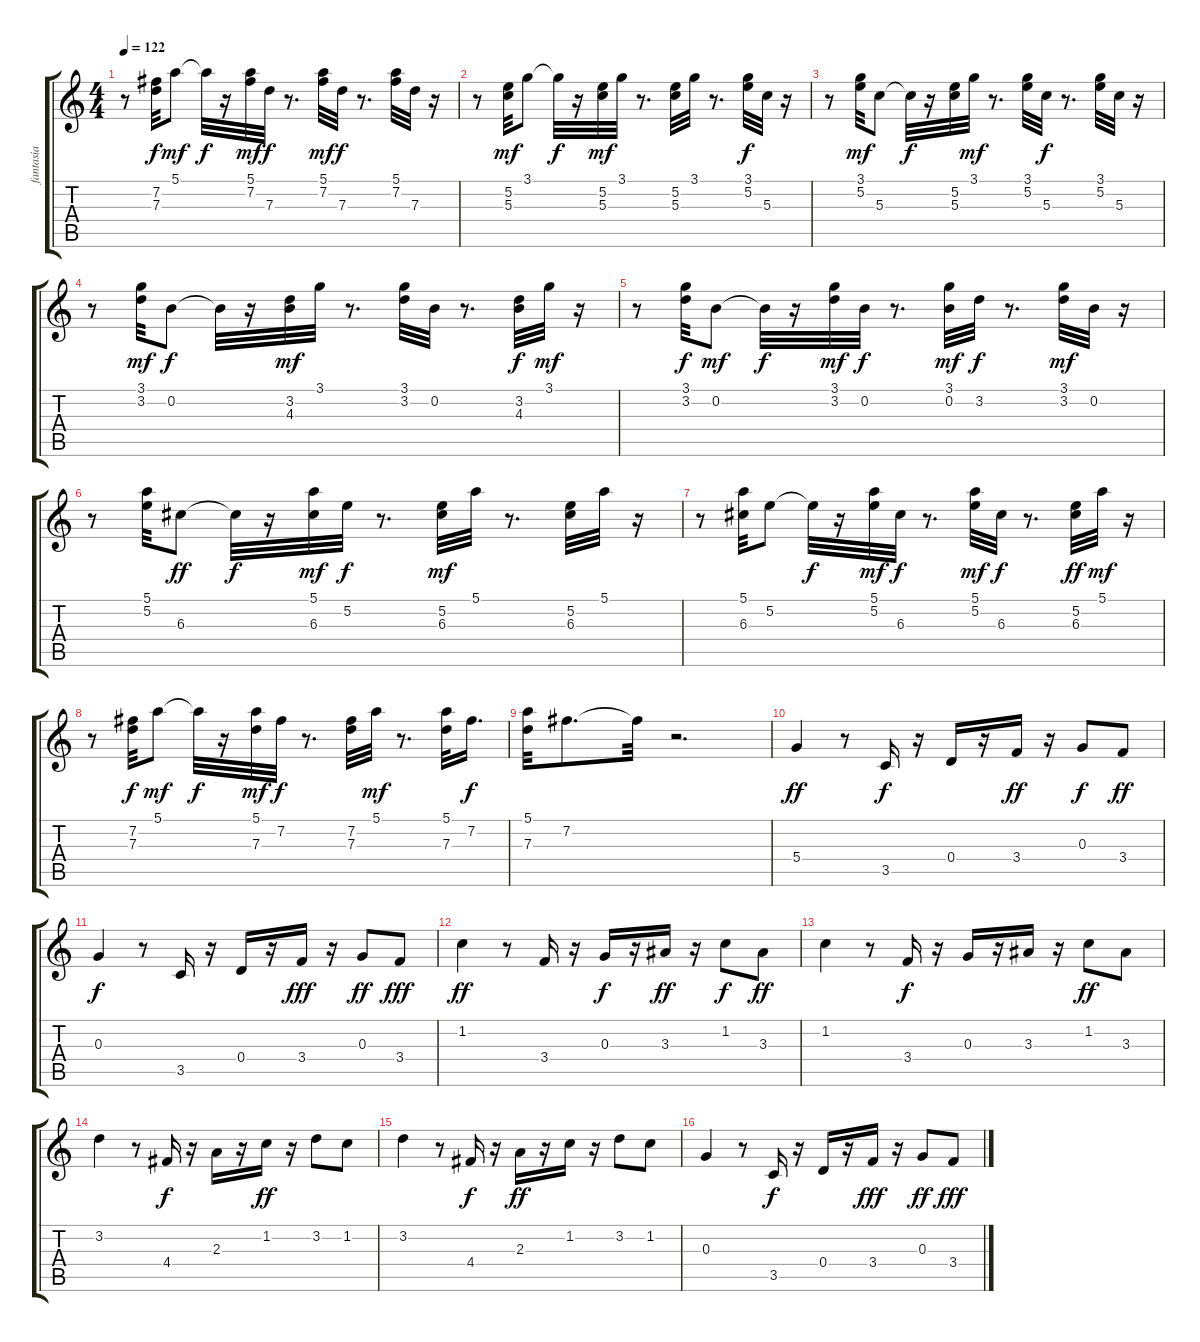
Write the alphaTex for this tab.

\track ("fantasia" "fantasia") {instrument overdrivenguitar}
\staff {score tabs}
\tuning (E4 B3 G3 D3 A2 E2) {hide}
\ts (4 4)
\tempo 122
\clef g2
\ks c
r.8{dy mf} (7.2 7.3).32{dy f} 5.1.8{dy mf} 5.1{t}.32{dy f} r.16 (5.1 7.2).32{dy mf} 7.3.32{dy f} r.8{d} (5.1 7.2).32{dy mf} 7.3.32{dy f} r.8{d} (5.1 7.2).32 7.3.32 r.16 |
r.8 (5.2 5.3).32{dy mf} 3.1.8 3.1{t}.32{dy f} r.16 (5.2 5.3).32{dy mf} 3.1.32 r.8{d} (5.2 5.3).32 3.1.32 r.8{d} (3.1 5.2).32{dy f} 5.3.32 r.16 |
r.8 (3.1 5.2).32{dy mf} 5.3.8 5.3{t}.32{dy f} r.16 (5.2 5.3).32 3.1.32{dy mf} r.8{d} (3.1 5.2).32 5.3.32{dy f} r.8{d} (3.1 5.2).32 5.3.32 r.16 |
r.8 (3.1 3.2).32{dy mf} 0.2.8{dy f} 0.2{t}.32 r.16 (3.2 4.3).32{dy mf} 3.1.32 r.8{d} (3.1 3.2).32 0.2.32 r.8{d} (3.2 4.3).32{dy f} 3.1.32{dy mf} r.16 |
r.8 (3.1 3.2).32{dy f} 0.2.8{dy mf} 0.2{t}.32{dy f} r.16 (3.1 3.2).32{dy mf} 0.2.32{dy f} r.8{d} (3.1 0.2).32{dy mf} 3.2.32{dy f} r.8{d} (3.1 3.2).32{dy mf} 0.2.32 r.16 |
r.8 (5.1 5.2).32 6.3.8{dy ff} 6.3{t}.32{dy f} r.16 (5.1 6.3).32{dy mf} 5.2.32{dy f} r.8{d} (5.2 6.3).32{dy mf} 5.1.32 r.8{d} (5.2 6.3).32 5.1.32 r.16 |
r.8 (5.1 6.3).32 5.2.8 5.2{t}.32{dy f} r.16 (5.1 5.2).32{dy mf} 6.3.32{dy f} r.8{d} (5.1 5.2).32{dy mf} 6.3.32{dy f} r.8{d} (5.2 6.3).32{dy ff} 5.1.32{dy mf} r.16 |
r.8 (7.2 7.3).32{dy f} 5.1.8{dy mf} 5.1{t}.32{dy f} r.16 (5.1 7.3).32{dy mf} 7.2.32{dy f} r.8{d} (7.2 7.3).32 5.1.32{dy mf} r.8{d} (5.1 7.3).32 7.2.16{d dy f} |
(5.1 7.3).32 7.2.8{d} 7.2{t}.32 r.2{d} |
5.4.4{dy ff} r.8 3.5.16{dy f} r.16 0.4.16 r.16 3.4.16{dy ff} r.16 0.3.8{dy f} 3.4.8{dy ff} |
0.3.4{dy f} r.8 3.5.16 r.16 0.4.16 r.16 3.4.16{dy fff} r.16 0.3.8{dy ff} 3.4.8{dy fff} |
1.2.4{dy ff} r.8 3.4.16 r.16 0.3.16{dy f} r.16 3.3.16{dy ff} r.16 1.2.8{dy f} 3.3.8{dy ff} |
1.2.4 r.8 3.4.16{dy f} r.16 0.3.16 r.16 3.3.16 r.16 1.2.8{dy ff} 3.3.8 |
3.2.4 r.8 4.4.16{dy f} r.16 2.3.16 r.16 1.2.16{dy ff} r.16 3.2.8 1.2.8 |
3.2.4 r.8 4.4.16{dy f} r.16 2.3.16{dy ff} r.16 1.2.16 r.16 3.2.8 1.2.8 |
0.3.4 r.8 3.5.16{dy f} r.16 0.4.16 r.16 3.4.16{dy fff} r.16 0.3.8{dy ff} 3.4.8{dy fff}
